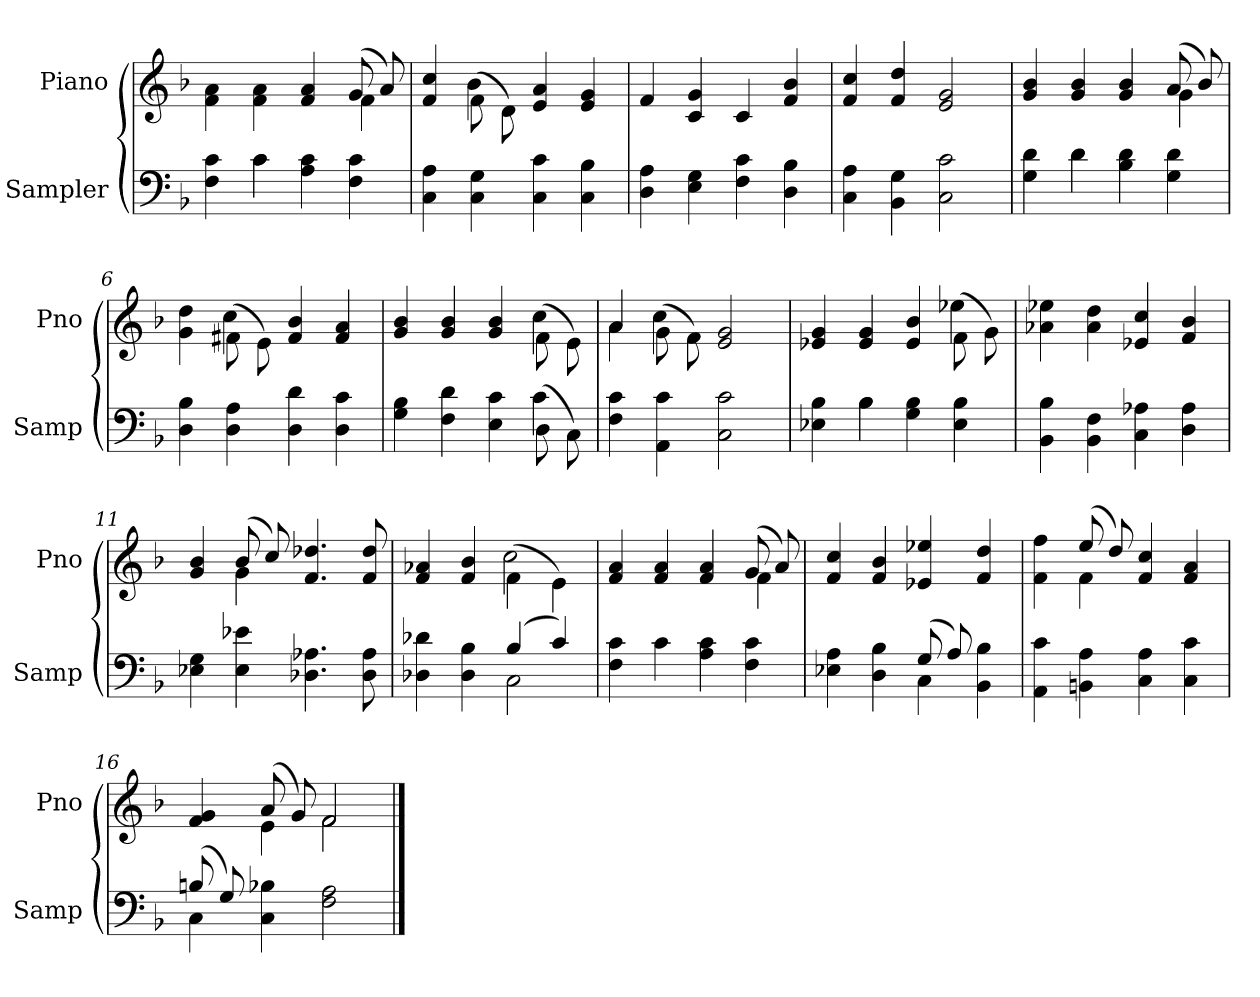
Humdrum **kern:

**kern	**kern
*part2	*part1
*staff2	*staff1
*I"Sampler	*I"Piano
*I'Samp	*I'Pno
*clefF4	*clefG2
*k[b-]	*k[b-]
*F:	*F:
=1	=1
*^	*^
4F 4c	4ryy	4f\ 4a\	2.ryy
4c\	4c	4f\ 4a\	.
4A 4c	2ryy	4f 4a	.
4F 4c	.	(8g/	4f
.	.	8a/)	.
*v	*v	*	*
=2	=2	=2
4C 4A	4f 4cc	4ryy
4C 4G	(8f\	4b-
.	8d\)	.
4C 4c	4e 4a	2ryy
4C 4B-	4e 4g	.
*	*v	*v
=3	=3
4D 4A	4f
4E 4G	4c 4g
4F 4c	4c
4D 4B-	4f 4b-
=4	=4
4C 4A	4f 4cc
4BB- 4G	4f 4dd
2C 2c	2e 2g
=5	=5
*^	*^
4G 4d	4ryy	4g 4b-	2.ryy
4d\	4d	4g 4b-	.
4B- 4d	2ryy	4g 4b-	.
4G 4d	.	(8a/	4g
.	.	8b-/)	.
*v	*v	*	*
=6	=6	=6
4D 4B-	4g 4dd	4ryy
4D 4A	(8f#X\	4cc
.	8e\)	.
4D 4d	4f# 4b-	2ryy
4D 4c	4f# 4a	.
=7	=7	=7
*^	*	*
4G 4B-	2.ryy	4g 4b-	2.ryy
4F 4d	.	4g 4b-	.
4E 4c	.	4g 4b-	.
(8D\	4c	(8f\	4cc
8C\)	.	8e\)	.
*v	*v	*	*
=8	=8	=8
4F 4c	4a/	4a
4AA 4c	(8g\	4cc
.	8f\)	.
2C 2c	2e 2g	2ryy
=9	=9	=9
*^	*	*
4E-X 4B-	4ryy	4e-X 4g	2.ryy
4B-\	4B-	4e- 4g	.
4G 4B-	2ryy	4e- 4b-	.
4E- 4B-	.	(8f\	4ee-X
.	.	8g\)	.
*v	*v	*	*
*	*v	*v
=10	=10
4BB- 4B-	4a-X 4ee-X
4BB- 4F	4a- 4dd
4C 4A-X	4e-X 4cc
4D 4A-	4f 4b-
=11	=11
*	*^
4E-X 4G	4g 4b-	4ryy
4E- 4e-X	(8b-/	4g
.	8cc/)	.
4.D-X 4.A-X	4.f 4.dd-X	2ryy
8D- 8A-	8f 8dd-	.
=12	=12	=12
*^	*	*
4D-X 4d-X	2ryy	4f 4a-X	2ryy
4D- 4B-	.	4f 4b-	.
(4B-/	2C	(4f\	2cc
4c/)	.	4e\)	.
*v	*v	*	*
=13	=13	=13
4F 4c	4f 4a	2.ryy
4c	4f 4a	.
4A 4c	4f 4a	.
4F 4c	(8g/	4f
.	8a/)	.
*	*v	*v
=14	=14
*^	*
4E-X 4A	2ryy	4f 4cc
4D 4B-	.	4f 4b-
(8G/	4C	4e-X 4ee-X
8A/)	.	.
4BB- 4B-	4ryy	4f 4dd
*v	*v	*
=15	=15
*	*^
4AA 4c	4f 4ff	4ryy
4BBn 4A	(8ee/	4f
.	8dd/)	.
4C 4A	4f 4cc	2ryy
4C 4c	4f 4a	.
=16	=16	=16
*^	*	*
(8Bn/	4C	4f 4g	4ryy
8G/)	.	.	.
4C 4B-X	2.ryy	(8a/	4e
.	.	8g/)	.
2F 2A	.	2f/	2f
*v	*v	*	*
*	*v	*v
==	==
*-	*-
